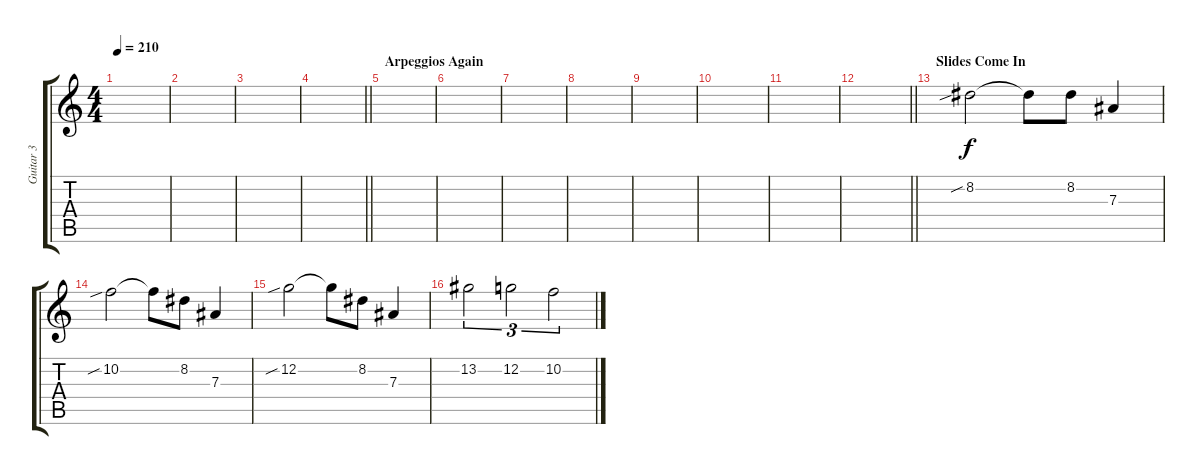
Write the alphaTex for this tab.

\track ("Guitar 3" "Guitar 3") {instrument distortionguitar}
\staff {score tabs}
\tuning (C4 G3 Eb3 Bb2 F2 C2) {hide}
\ts (4 4)
\tempo 210
\clef g2
\ks c
|
|
|
\barLineRight lightlight
|
\section ("" "Arpeggios Again")
|
|
|
|
|
|
|
\barLineRight lightlight
|
\section ("" "Slides Come In")
8.2{sib}.2 8.2{t}.8 8.2.8 7.3.4 |
10.2{sib}.2 10.2{t}.8 8.2.8 7.3.4 |
12.2{sib}.2 12.2{t}.8 8.2.8 7.3.4 |
13.2.2{tu (3 2)} 12.2.2{tu (3 2)} 10.2.2{tu (3 2)}
